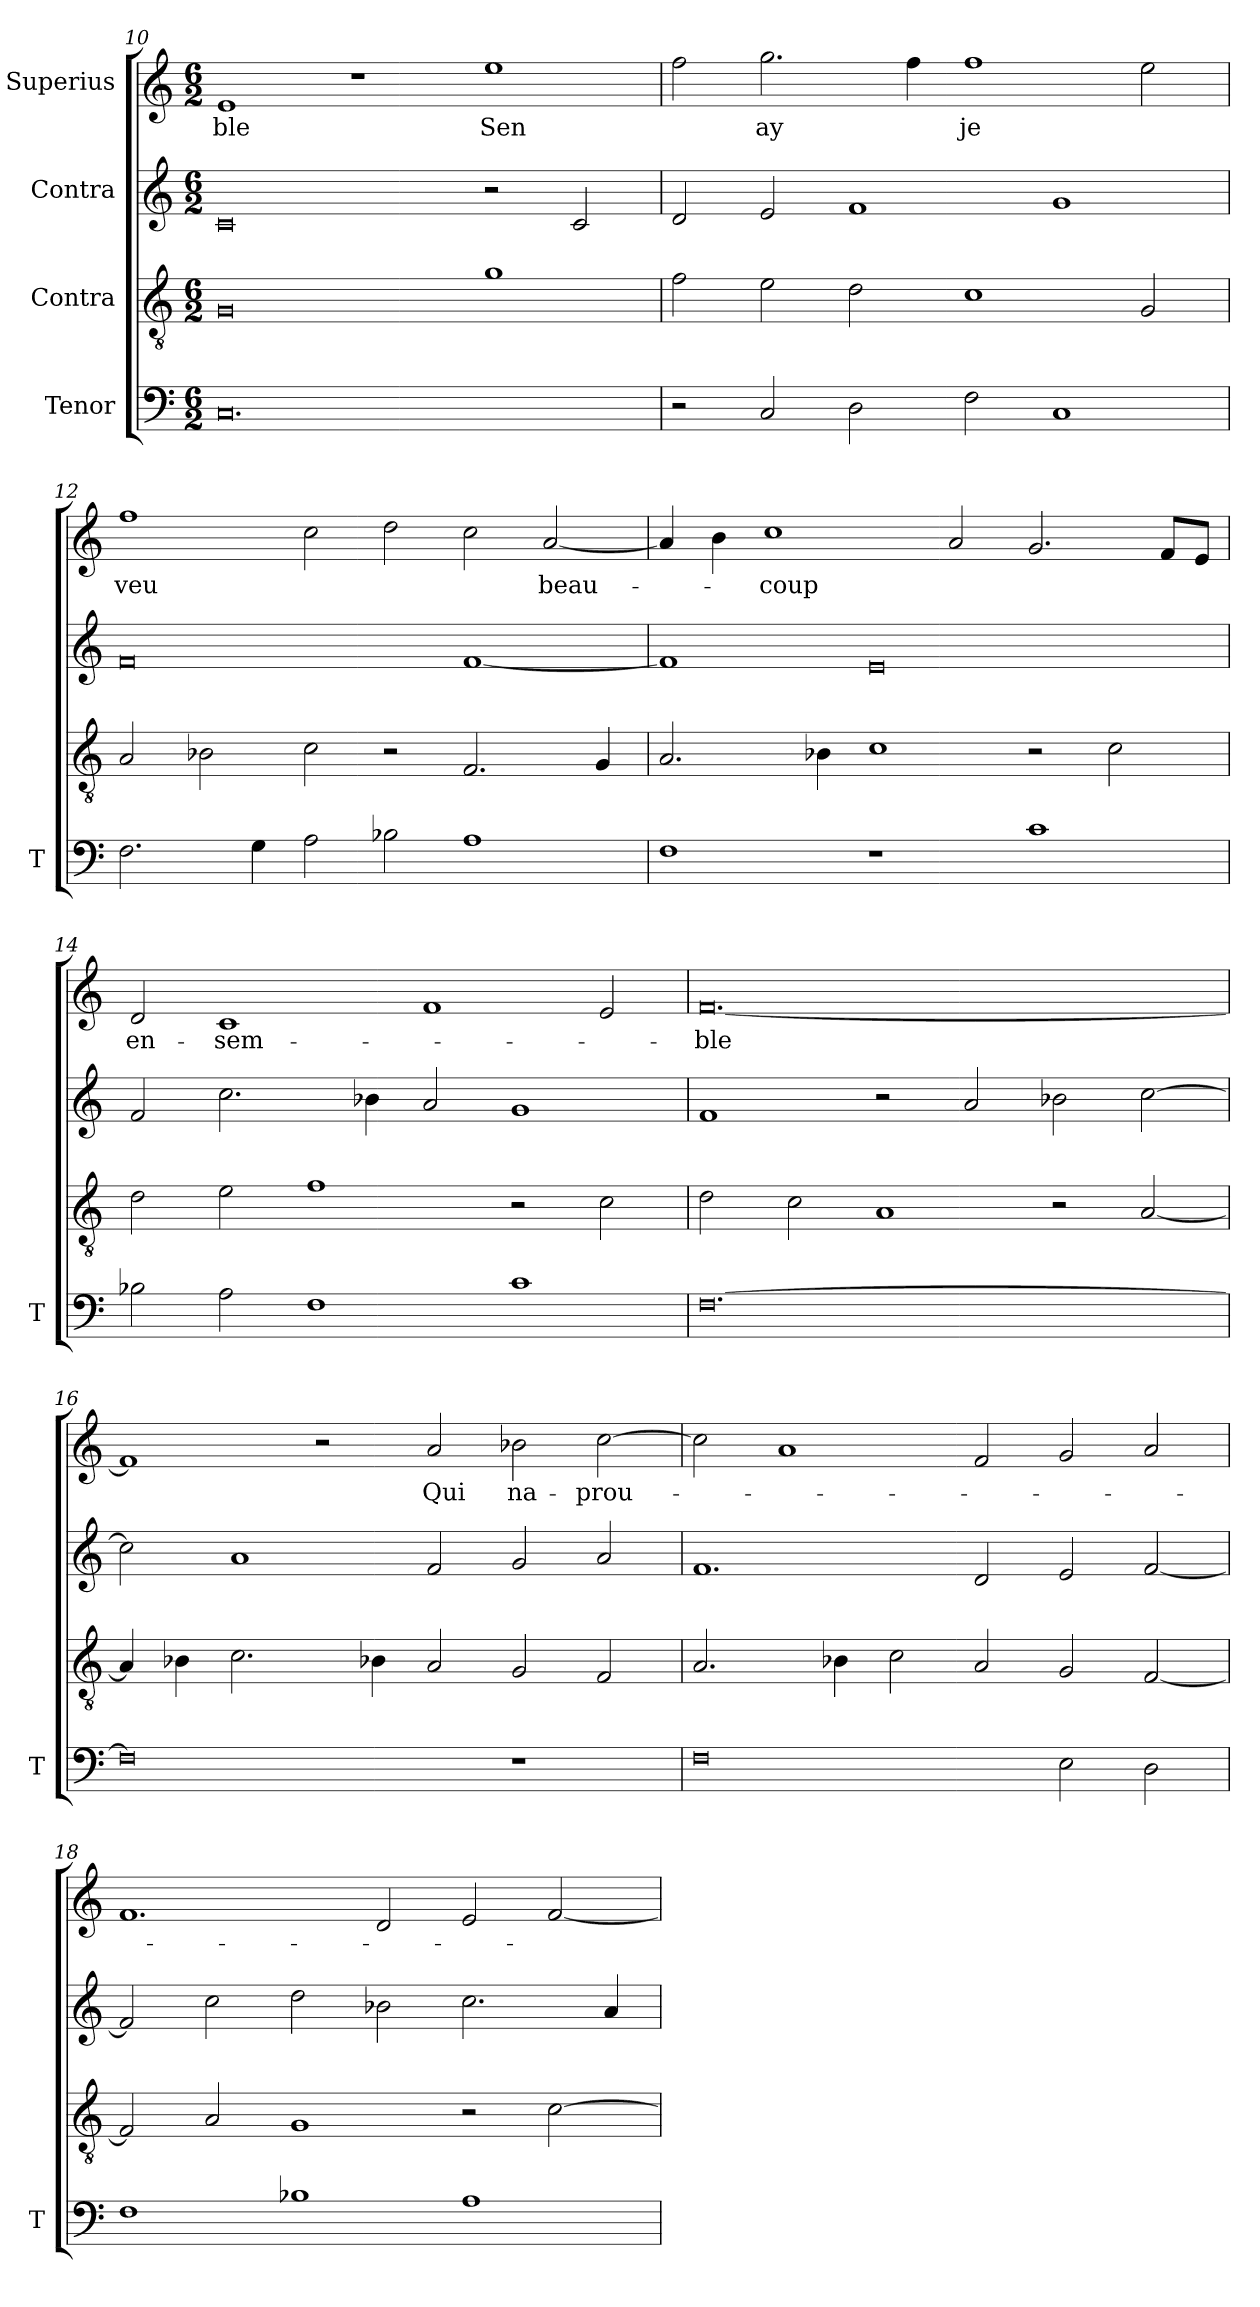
**kern	**kern	**kern	**kern	**text
*part4	*part3	*part2	*part1	*part1
*staff4	*staff3	*staff2	*staff1	*staff1
*I"Tenor	*I"Contra	*I"Contra	*I"Superius	*
*I'T	*	*	*	*
*clefF4	*clefGv2	*clefG2	*clefG2	*
*M6/2	*M6/2	*M6/2	*M6/2	*
=10	=10	=10	=10	=10
0.C	0G	0c	1e	-ble
.	.	.	1r	.
.	1g	2r	1ee	-Sen
.	.	2c	.	.
=11	=11	=11	=11	=11
2r	2f	2d	2ff	.
2C	2e	2e	2.gg	-ay
2D	2d	1f	.	.
.	.	.	4ff	.
2F	1c	.	1ff	-je
1C	.	1g	.	.
.	2G	.	2ee	.
=12	=12	=12	=12	=12
2.F	2A	0f	1ff	-veu
.	2B-X	.	.	.
4G	.	.	.	.
2A	2c	.	2cc	.
2B-X	2r	.	2dd	.
1A	2.F	[1f	2cc	.
.	.	.	[2a	beau-
.	4G	.	.	.
=13	=13	=13	=13	=13
1F	2.A	1f]	4a]	.
.	.	.	4b	.
.	.	.	1cc	-coup
.	4B-X	.	.	.
1r	1c	0e	.	.
.	.	.	2a	.
1c	2r	.	2.g	.
.	2c	.	.	.
.	.	.	8f/L	.
.	.	.	8e/J	.
=14	=14	=14	=14	=14
2B-X	2d	2f	2d	en-
2A	2e	2.cc	1c	-sem-
1F	1f	.	.	.
.	.	4b-X	.	.
.	.	2a	1f	.
1c	2r	1g	.	.
.	2c	.	2e	.
=15	=15	=15	=15	=15
[0.F	2d	1f	[0.f	-ble
.	2c	.	.	.
.	1A	2r	.	.
.	.	2a	.	.
.	2r	2b-X	.	.
.	[2A	[2cc	.	.
=16	=16	=16	=16	=16
0F]	4A]	2cc]	1f]	.
.	4B-X	.	.	.
.	2.c	1a	.	.
.	.	.	2r	.
.	4B-X	.	.	.
.	2A	2f	2a	-Qui
1r	2G	2g	2b-X	na-
.	2F	2a	[2cc	-prou-
=17	=17	=17	=17	=17
0F	2.A	1.f	2cc]	.
.	.	.	1a	.
.	4B-X	.	.	.
.	2c	.	.	.
.	2A	2d	2f	.
2E	2G	2e	2g	.
2D	[2F	[2f	2a	.
=18	=18	=18	=18	=18
1F	2F]	2f]	1.f	.
.	2A	2cc	.	.
1B-X	1G	2dd	.	.
.	.	2b-X	2d	.
1A	2r	2.cc	2e	.
.	[2c	.	[2f	.
.	.	4a	.	.
=	=	=	=	=
*-	*-	*-	*-	*-
